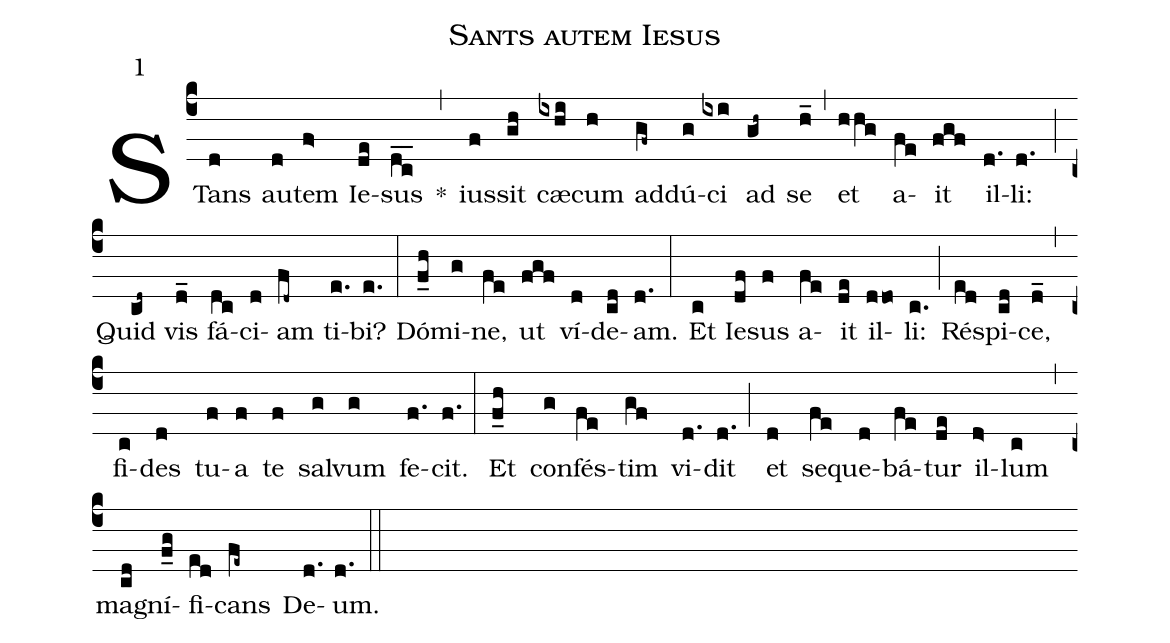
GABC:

name: Sants autem Iesus;
mode: 1;
%%
(c4)
STans(d) au(d)tem(f>) Ie(de)sus(dc__) *(,)
ius(f)sit(gh) cæ(ixhi)cum(h) ad(gf~)dú(g)ci(ixi) ad(gh~) se(h_) (,)
et(hhg) a(fe)it(fgf) il(d.)li:(d.) (;)
Quid(cd~) vis(d_) fá(dc)ci(d)am(fd~) ti(e.)bi?(e.) (:)
Dó(f_h)mi(g)ne,(fe) ut(fgf) ví(d)de(cd)am.(d.) (:)
Et(c) Ie(df)sus(f) a(fe)it(de) il(ddo)li:(c.) (;)
Ré(ed)spi(cd)ce,(d_) (,)
fi(c)des(d) tu(f)a(f) te(f) sal(g)vum(g) fe(f.)cit.(f.) (:)
Et(f_h) con(g)fés(fe)tim(gf) vi(d.)dit(d.) (;)
et(d) se(fe)que(d)bá(fe)tur(de) il(d>)lum(c) (,)
ma(cd)gní(f_g)fi(ed)cans(fe~) De(d.)um.(d.) (::)
